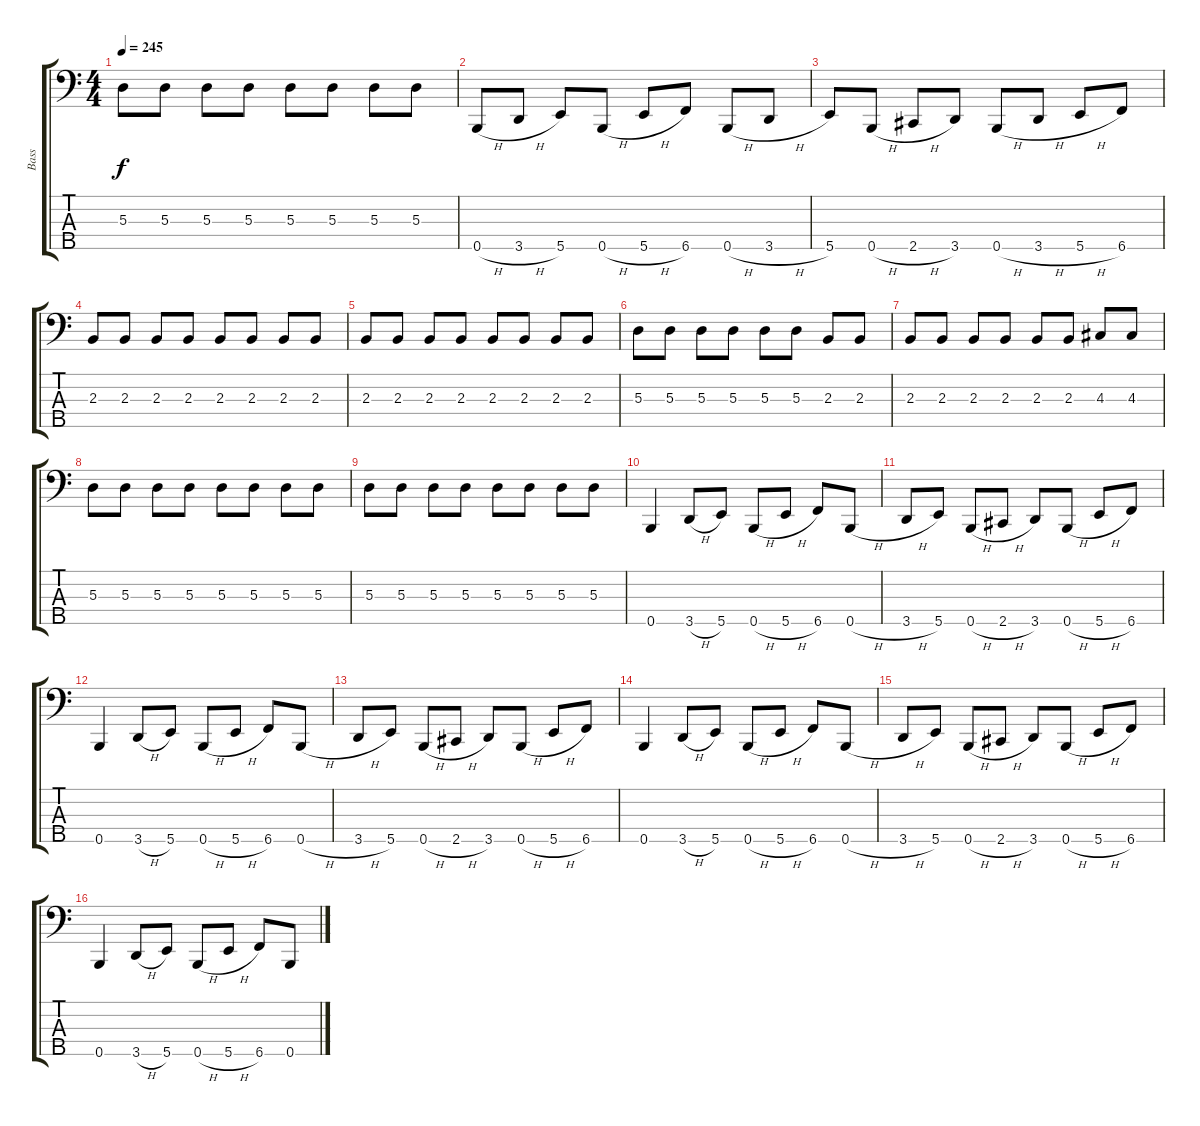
\track ("Bass" "Bass") {instrument electricbasspick}
\staff {score tabs}
\tuning (G2 D2 A1 E1 B0) {hide}
\ts (4 4)
\tempo 245
\clef f4
\ks c
5.3.8{dy f} 5.3.8 5.3.8 5.3.8 5.3.8 5.3.8 5.3.8 5.3.8 |
0.5{h}.8 3.5{h}.8 5.5.8 0.5{h}.8 5.5{h}.8 6.5.8 0.5{h}.8 3.5{h}.8 |
5.5.8 0.5{h}.8 2.5{h}.8 3.5.8 0.5{h}.8 3.5{h}.8 5.5{h}.8 6.5.8 |
2.3.8 2.3.8 2.3.8 2.3.8 2.3.8 2.3.8 2.3.8 2.3.8 |
2.3.8 2.3.8 2.3.8 2.3.8 2.3.8 2.3.8 2.3.8 2.3.8 |
5.3.8 5.3.8 5.3.8 5.3.8 5.3.8 5.3.8 2.3.8 2.3.8 |
2.3.8 2.3.8 2.3.8 2.3.8 2.3.8 2.3.8 4.3.8 4.3.8 |
5.3.8 5.3.8 5.3.8 5.3.8 5.3.8 5.3.8 5.3.8 5.3.8 |
5.3.8 5.3.8 5.3.8 5.3.8 5.3.8 5.3.8 5.3.8 5.3.8 |
0.5.4 3.5{h}.8 5.5.8 0.5{h}.8 5.5{h}.8 6.5.8 0.5{h}.8 |
3.5{h}.8 5.5.8 0.5{h}.8 2.5{h}.8 3.5.8 0.5{h}.8 5.5{h}.8 6.5.8 |
0.5.4 3.5{h}.8 5.5.8 0.5{h}.8 5.5{h}.8 6.5.8 0.5{h}.8 |
3.5{h}.8 5.5.8 0.5{h}.8 2.5{h}.8 3.5.8 0.5{h}.8 5.5{h}.8 6.5.8 |
0.5.4 3.5{h}.8 5.5.8 0.5{h}.8 5.5{h}.8 6.5.8 0.5{h}.8 |
3.5{h}.8 5.5.8 0.5{h}.8 2.5{h}.8 3.5.8 0.5{h}.8 5.5{h}.8 6.5.8 |
0.5.4 3.5{h}.8 5.5.8 0.5{h}.8 5.5{h}.8 6.5.8 0.5{h}.8
